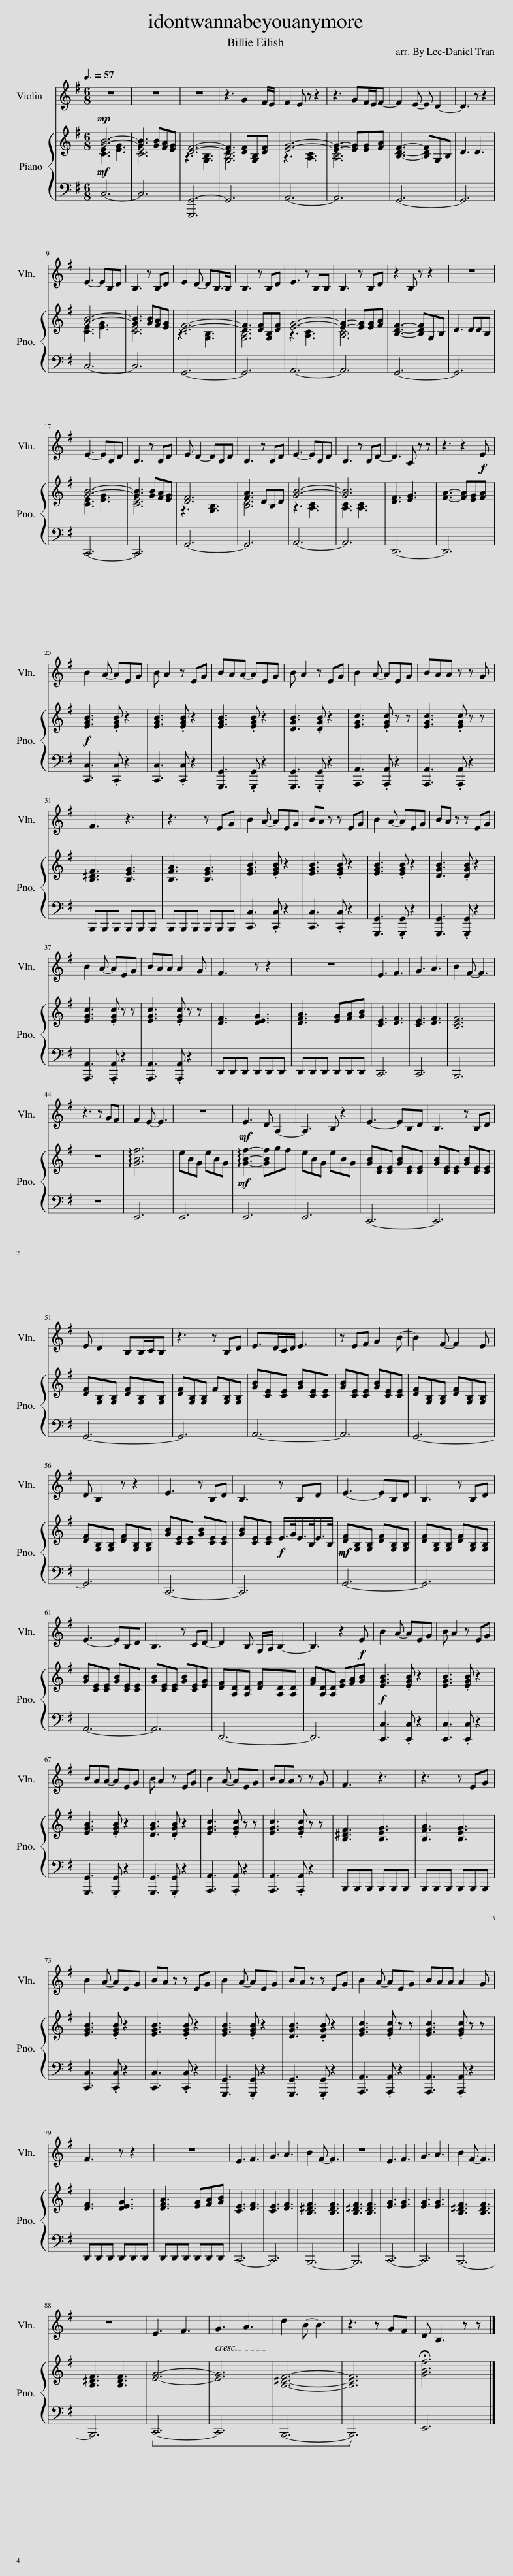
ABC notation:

X:1
%%score 1 { ( 2 3 ) | 4 }
L:1/8
Q:3/8=57
M:6/8
I:linebreak $
K:G
V:1 treble
V:2 treble
V:3 treble
V:4 bass
V:1
!mp! z6 | z6 | z6 | z3 G2 F/E/ | F2 E z z2 | %5
 z3 GF/E/F- | F2 E- E D2- | D3 z z2 |$ E3- EB,D | B,3 z B,D | %10
 E2 D- DB,>B, | B,3 z B,D | E3 z B,B, | B,3 z B,D | z2 B, z z2 | %15
 z6 |$ E3- EB,D | B,3 z B,D | E D2- DB,D | B,3 z B,D | %20
 E3- EB,D | B,3 z B,D- | D3 A, z z | z3 z2!f! E |$ B2 A- AEG | %25
 B A2 z EG | BAA- AEG | B A2 z EG | B2 A- AEG | BAA z z G |$ %30
 F3 z3 | z3 z EG | B2 A- AEG | BA z z EG | B2 A- AEG | %35
 BA z z EG |$ B2 A- AEG | BAA A2 G | F3 z z2 | z6 | %40
 E3 F3 | G3 A3 | B2 F- F3 |$ z3 z GF | F2 E- E3 | %45
 z6 |!mf! E3 D A,2- | A,3 B, z2 | E3- EB,D | B,3 z B,D |$ %50
 E D2 B,B,/C/B, | z3 z B,D | E>DC/D/ E3 | z EF G2 B- | B2 F- F2 E |$ %55
 D B,2 z z2 | E3 z B,D | B,3 z B,D | E3- EB,D | B,3 z B,D |$ %60
 E3- EB,D | B,3 z CD- | D2 B, G,/A,/ B,2- | B,3 z2!f! E | B2 A- AEG | %65
 B A2 z EG |$ BAA- AEG | B A2 z EG | B2 A- AEG | BAA z z G | %70
 F3 z3 | z3 z EG |$ B2 A- AEG | BA z z EG | B2 A- AEG | %75
 BA z z EG | B2 A- AEG | BAA A2 G |$ F3 z z2 | z6 | %80
 E3 F3 | G3 A3 | B2 F- F3 | z6 | E3 F3 | %85
 G3 A3 | B2 F- F3 |$ z6 | E3 F3 | G3 A3 | %90
 d2 B- B3 | z3 z GF | D B,3 z z |] %93
V:2
!mf! [GB]6- | [GB]3 [GB][FA][EG] | [DF]6- | [DF]3 [DF][G,B,][DF] | [EG]6- | %5
 [EG]3- [EG][EG][FA] | [B,DF]3- [B,DF]G,B, | D3 D3 |$ [GB]6- | [GB]3 [GB][FA][EG] | %10
 [DF]6- | [DF]3 [DF][G,B,][DF] | [EG]6- | [EG]3- [EG][EG][FA] | [B,DF]3- [B,DF]G,B, | %15
 D3 DDB, |$ [GB]6- | [GB]3 [GB][FA][EG] | [DF]6 | [FA]3 DB,D | %20
 [GB]6- | [GB]6 | [DF]3 [EG]3 | [FA]3- [FA][EG][FA] |$!f! [EGB]3 .[EGB] z2 | %25
 [EGB]3 .[EGB] z2 | [EGB]3 .[EGB] z2 | [DGB]3 .[DGB] z2 | [EGc]3 .[EGc] z z | [EGc]3 .[EGc] z z |$ %30
 [B,^DF]3 [B,EG]3 | [B,FA]3 [B,EG]3 | [EGB]3 .[EGB] z2 | [EGB]3 .[EGB] z2 | [EGB]3 .[EGB] z2 | %35
 [DGB]3 .[DGB] z2 |$ [EGc]3 .[EGc] z z | [EGc]3 .[EGc] z z | [DF]3 [DEG]3 | [DFA]3 [EG][FA][GB] | %40
 [CE]3 [DF]3 | [CE]3 [DF]3 | [B,DF]6 |$ z6 | !arpeggio![GBf]6 | %45
 eBG eBG |!mf! !arpeggio![GBf]3- [GBf]gf | eBG eBG | [GB][CE][CE] [GB][CE][CE] | [GB][CE][CE] [GB][CE][CE] |$ %50
 [DF][G,B,][G,B,] [DF][G,B,][G,B,] | [DF][G,B,][G,B,] F[G,B,][G,B,] | [GB][CE][CE] [GB][CE][CE] | [GB][CE][CE] [GB][CE][CE] | [DF][G,B,][G,B,] [DF][G,B,][G,B,] |$ %55
 [DF][G,B,][G,B,] [DF][G,B,][G,B,] | [GB][CE][CE] [GB][CE][CE] | [GB][CE][CE]!f! E/>G/E/>B,/E/>B,/ |!mf! [DF][G,B,][G,B,] [DF][G,B,][G,B,] | [DF][G,B,][G,B,] [DF][G,B,][G,B,] |$ %60
 [GB][CE][CE] [GB][CE][CE] | [GB][CE][CE] [GB][CE][EG] | [DF][A,D][A,D] [DF][A,D][A,D] | [FA][A,D][A,D] [EG][FA][GB] |!f! [EGB]3 .[EGB] z2 | %65
 [EGB]3 .[EGB] z2 |$ [EGB]3 .[EGB] z2 | [DGB]3 .[DGB] z2 | [EGc]3 .[EGc] z z | [EGc]3 .[EGc] z z | %70
 [B,^DF]3 [B,EG]3 | [B,FA]3 [B,EG]3 |$ [EGB]3 .[EGB] z2 | [EGB]3 .[EGB] z2 | [EGB]3 .[EGB] z2 | %75
 [DGB]3 .[DGB] z2 | [EGc]3 .[EGc] z z | [EGc]3 .[EGc] z z |$ [DF]3 [DEG]3 | [DFA]3 [EG][FA][GB] | %80
 [CE]3 [DF]3 | [CE]3 [DF]3 | [B,^DF]3 [B,DF]3 | [B,^DF]3 [B,DF]3 | [EG]3 [EG]3 | %85
 [EG]3 [EG]3 | [B,^DF]3 [B,DF]3 |$ [B,^DF]3 [B,DF]3 | [EG]6- | [EG]6 | %90
 [B,^DF]6- | [B,DF]6 | !fermata![GBf]6 |] %93
V:3
 [CE]3 [EG]3 | [CE]6 | z3 [G,B,]3 | [G,B,]6 | z3 [A,C]3 | %5
 [A,C]6 | x6 | x6 |$ [CE]3 [EG]3 | [CE]6 | %10
 z3 [G,B,]3 | [G,B,]6 | z3 [A,C]3 | [A,C]6 | x6 | %15
 x6 |$ [CE]3 [EG]3 | [CE]6 | z3 [G,B,]3 | [B,D]6 | %20
 z3 [A,C]3 | [A,C]3 [A,C]3 | x6 | x6 |$ x6 | %25
 x6 | x6 | x6 | x6 | x6 |$ %30
 x6 | x6 | x6 | x6 | x6 | %35
 x6 |$ x6 | x6 | x6 | x6 | %40
 x6 | x6 | x6 |$ x6 | x6 | %45
 x6 | x6 | x6 | x6 | x6 |$ %50
 x6 | x6 | x6 | x6 | x6 |$ %55
 x6 | x6 | x6 | x6 | x6 |$ %60
 x6 | x6 | x6 | x6 | x6 | %65
 x6 |$ x6 | x6 | x6 | x6 | %70
 x6 | x6 |$ x6 | x6 | x6 | %75
 x6 | x6 | x6 |$ x6 | x6 | %80
 x6 | x6 | x6 | x6 | x6 | %85
 x6 | x6 |$ x6 | x6 | x6 | %90
 x6 | x6 | x6 |] %93
V:4
 C,6- | C,6 | [G,,,G,,-]6 | G,,6 | A,,6- | %5
 A,,6 | G,,6- | G,,6 |$ C,6- | C,6 | %10
 G,,6- | G,,6 | A,,6- | A,,6 | G,,6- | %15
 G,,6 |$ C,,6- | C,,6 | G,,6- | G,,6 | %20
 A,,6- | A,,6 | D,,6- | D,,6 |$ [C,,C,]3 .[C,,C,] z2 | %25
 [C,,C,]3 .[C,,C,] z2 | [G,,,G,,]3 .[G,,,G,,] z2 | [G,,,G,,]3 .[G,,,G,,] z2 | [A,,,A,,]3 .[A,,,A,,] z2 | [A,,,A,,]3 .[A,,,A,,] z2 |$ %30
 B,,,B,,,B,,, B,,,B,,,B,,, | B,,,B,,,B,,, B,,,B,,,B,,, | [C,,C,]3 .[C,,C,] z2 | [C,,C,]3 .[C,,C,] z2 | [G,,,G,,]3 .[G,,,G,,] z2 | %35
 [G,,,G,,]3 .[G,,,G,,] z2 |$ [A,,,A,,]3 .[A,,,A,,] z2 | [A,,,A,,]3 .[A,,,A,,] z2 | D,,D,,D,, D,,D,,D,, | D,,D,,D,, D,,D,,D,, | %40
 C,,6 | C,,6 | B,,,6 |$ z6 | E,,6 | %45
 E,,6 | E,,6 | E,,6 | C,,6- | C,,6 |$ %50
 G,,6- | G,,6 | A,,6- | A,,6 | G,,6- |$ %55
 G,,6 | C,,6- | C,,6 | G,,6- | G,,6 |$ %60
 A,,6- | A,,6 | D,,6- | D,,6 | [C,,C,]3 .[C,,C,] z2 | %65
 [C,,C,]3 .[C,,C,] z2 |$ [G,,,G,,]3 .[G,,,G,,] z2 | [G,,,G,,]3 .[G,,,G,,] z2 | [A,,,A,,]3 .[A,,,A,,] z2 | [A,,,A,,]3 .[A,,,A,,] z2 | %70
 B,,,B,,,B,,, B,,,B,,,B,,, | B,,,B,,,B,,, B,,,B,,,B,,, |$ [C,,C,]3 .[C,,C,] z2 | [C,,C,]3 .[C,,C,] z2 | [G,,,G,,]3 .[G,,,G,,] z2 | %75
 [G,,,G,,]3 .[G,,,G,,] z2 | [A,,,A,,]3 .[A,,,A,,] z2 | [A,,,A,,]3 .[A,,,A,,] z2 |$ D,,D,,D,, D,,D,,D,, | D,,D,,D,, D,,D,,D,, | %80
 C,,6- | C,,6 | B,,,6- | B,,,6 | C,,6- | %85
 C,,6 | B,,,6- |$ B,,,6 |!ped! C,,6- | C,,6 | %90
 B,,,6- | B,,,6!ped-up! | E,,6 |] %93
